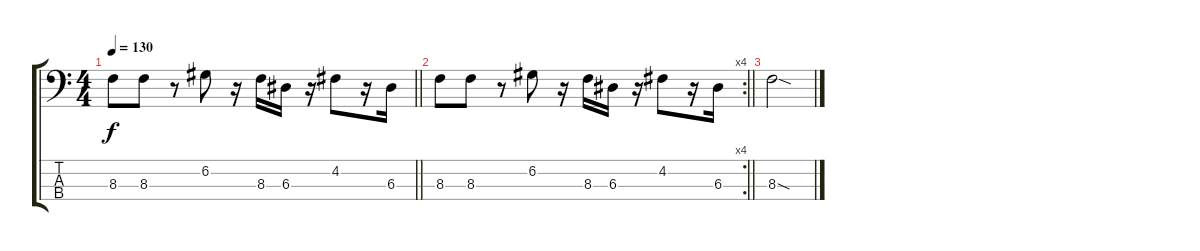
\track "" {instrument electricbassfinger}
\staff {score tabs}
\tuning (G2 D2 A1 E1) {hide}
\ts (4 4)
\tempo 130
\clef f4
\barLineRight lightlight
\ks c
8.3.8{dy f} 8.3.8 r.8 6.2.8 r.16 8.3.16 6.3.16 r.16 4.2.8 r.16 6.3.16 |
\rc 4
\barLineRight lightlight
8.3.8 8.3.8 r.8 6.2.8 r.16 8.3.16 6.3.16 r.16 4.2.8 r.16 6.3.16 |
8.3{sod}.2
